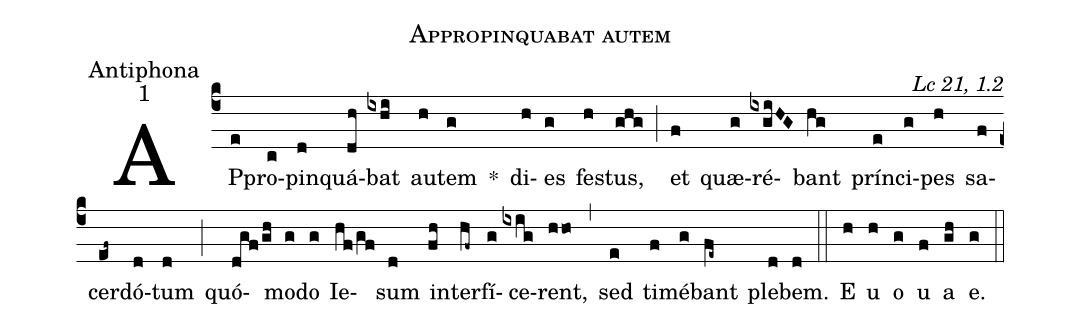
name:Appropinquabat autem;
office-part:Antiphona;
mode:1;
commentary:Lc 21, 1.2;
%%
(c4)AP(e)pro(c)pin(d)quá(dh)bat(ixhi) au(h)tem(g) *() di(h)es(g) fe(h)stus,(ghg) (;) et(f) quæ(g)ré(ixgiHG)bant(hg) prín(e)ci(g)pes(h) sa(f)cer(ef~)dó(d)tum(d) (;) quó(dgf/gh)mo(g)do(g) Ie(hf/gf)sum(d) in(fh)ter(hf~)fí(g)ce(ixig)rent,(hho) (,) sed(e) ti(f)mé(g)bant(fe~) ple(d)bem.(d) (::) E(h) u(h) o(g) u(f) a(gh) e.(g) (::)
